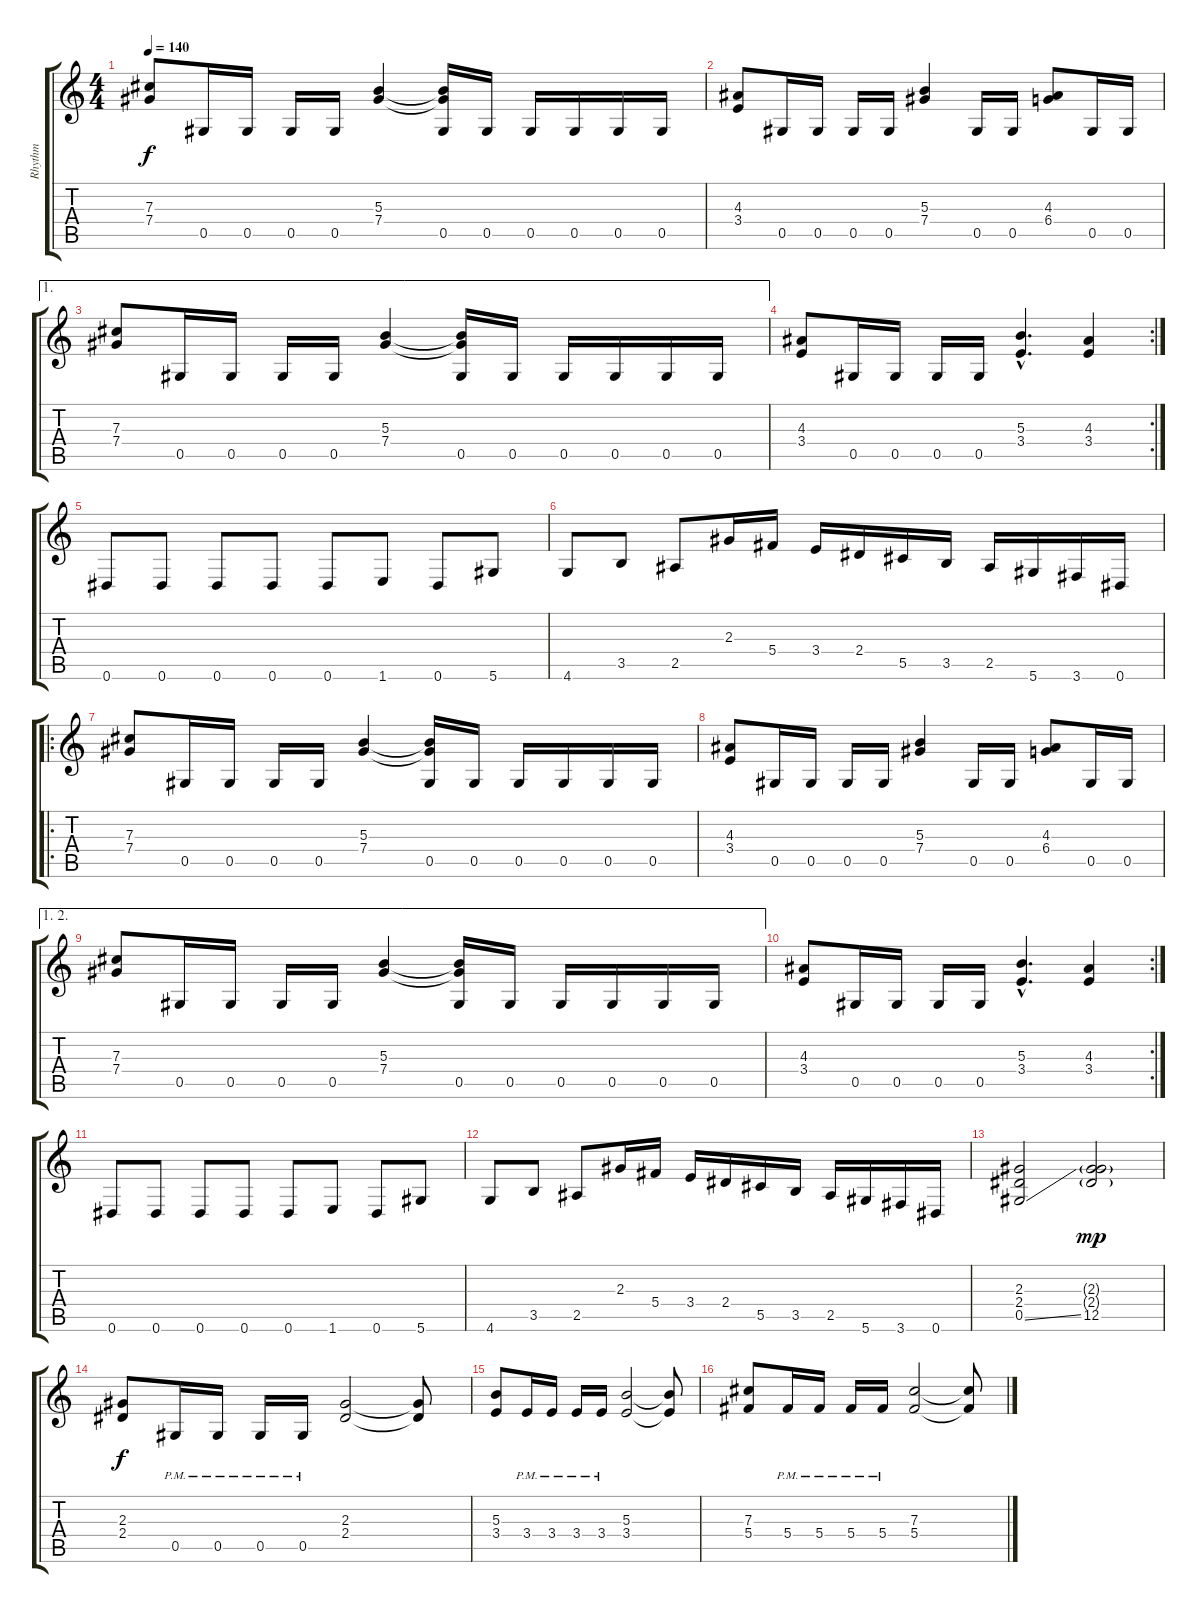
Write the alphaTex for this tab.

\track ("Rhythm" "Rhythm") {instrument distortionguitar}
\staff {score tabs}
\tuning (Eb4 Bb3 Gb3 Db3 Ab2 Eb2) {hide}
\ts (4 4)
\tempo 140
\clef g2
\ks c
(7.3 7.4).8{dy f instrument distortionguitar} 0.5.16 0.5.16 0.5.16 0.5.16 (5.3 7.4).4 (5.3{t} 7.4{t} 0.5).16 0.5.16 0.5.16 0.5.16 0.5.16 0.5.16 |
(4.3 3.4).8 0.5.16 0.5.16 0.5.16 0.5.16 (5.3 7.4).4 0.5.16 0.5.16 (4.3 6.4).8 0.5.16 0.5.16 |
\ae 1
(7.3 7.4).8 0.5.16 0.5.16 0.5.16 0.5.16 (5.3 7.4).4 (5.3{t} 7.4{t} 0.5).16 0.5.16 0.5.16 0.5.16 0.5.16 0.5.16 |
\rc 2
(4.3 3.4).8 0.5.16 0.5.16 0.5.16 0.5.16 (5.3{hac} 3.4{hac}).4{d} (4.3 3.4).4 |
0.6.8 0.6.8 0.6.8 0.6.8 0.6.8 1.6.8 0.6.8 5.6.8 |
4.6.8 3.5.8 2.5.8 2.3.16 5.4.16 3.4.16 2.4.16 5.5.16 3.5.16 2.5.16 5.6.16 3.6.16 0.6.16 |
\ro
(7.3 7.4).8 0.5.16 0.5.16 0.5.16 0.5.16 (5.3 7.4).4 (5.3{t} 7.4{t} 0.5).16 0.5.16 0.5.16 0.5.16 0.5.16 0.5.16 |
(4.3 3.4).8 0.5.16 0.5.16 0.5.16 0.5.16 (5.3 7.4).4 0.5.16 0.5.16 (4.3 6.4).8 0.5.16 0.5.16 |
\ae (1 2)
(7.3 7.4).8 0.5.16 0.5.16 0.5.16 0.5.16 (5.3 7.4).4 (5.3{t} 7.4{t} 0.5).16 0.5.16 0.5.16 0.5.16 0.5.16 0.5.16 |
\rc 2
(4.3 3.4).8 0.5.16 0.5.16 0.5.16 0.5.16 (5.3{hac} 3.4{hac}).4{d} (4.3 3.4).4 |
0.6.8 0.6.8 0.6.8 0.6.8 0.6.8 1.6.8 0.6.8 5.6.8 |
4.6.8 3.5.8 2.5.8 2.3.16 5.4.16 3.4.16 2.4.16 5.5.16 3.5.16 2.5.16 5.6.16 3.6.16 0.6.16 |
(2.3 2.4 0.5{ss}).2 (2.3{g} 2.4{g} 12.5).2{dy mp} |
(2.3 2.4).8{dy f} 0.5{pm}.16 0.5{pm}.16 0.5{pm}.16 0.5{pm}.16 (2.3 2.4).2 (2.3{t} 2.4{t}).8 |
(5.3 3.4).8 3.4{pm}.16 3.4{pm}.16 3.4{pm}.16 3.4{pm}.16 (5.3 3.4).2 (5.3{t} 3.4{t}).8 |
(7.3 5.4).8 5.4{pm}.16 5.4{pm}.16 5.4{pm}.16 5.4{pm}.16 (7.3 5.4).2 (7.3{t} 5.4{t}).8
